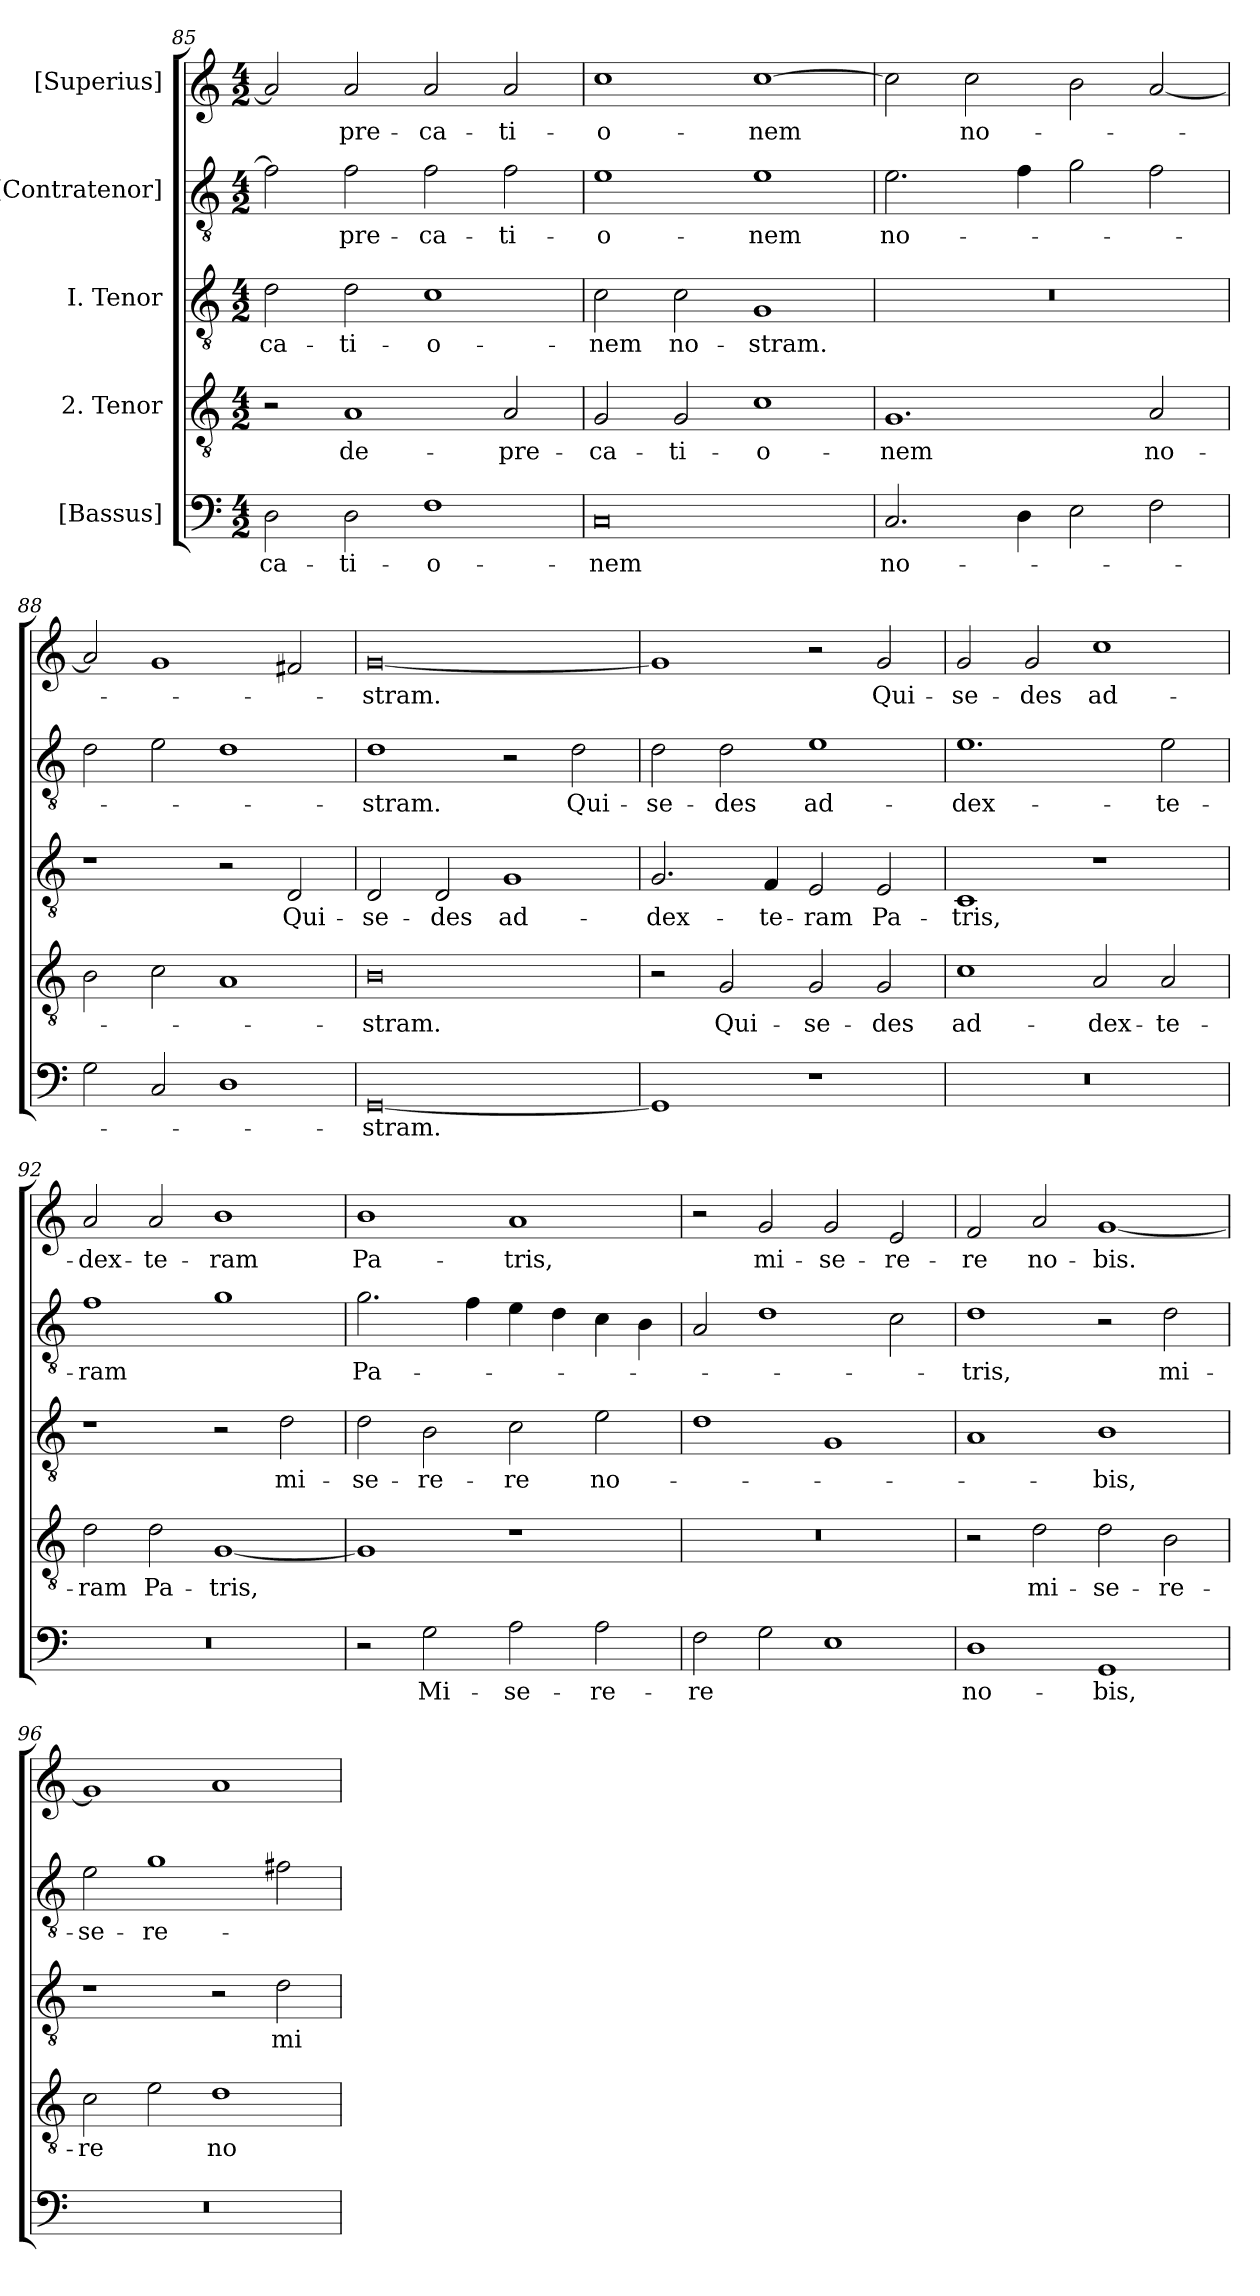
**kern	**text	**kern	**text	**kern	**text	**kern	**text	**kern	**text
*part5	*part5	*part4	*part4	*part3	*part3	*part2	*part2	*part1	*part1
*staff5	*staff5	*staff4	*staff4	*staff3	*staff3	*staff2	*staff2	*staff1	*staff1
*I"[Bassus]	*	*I"2. Tenor	*	*I"I. Tenor	*	*I"[Contratenor]	*	*I"[Superius]	*
*clefF4	*	*clefGv2	*	*clefGv2	*	*clefGv2	*	*clefG2	*
*k[]	*	*k[]	*	*k[]	*	*k[]	*	*k[]	*
*M4/2	*	*M4/2	*	*M4/2	*	*M4/2	*	*M4/2	*
=85	=85	=85	=85	=85	=85	=85	=85	=85	=85
2D\	-ca-	2r	.	2d\	-ca-	2f\]	.	2a/]	.
2D\	-ti-	1A/	de-	2d\	-ti-	2f\	-pre-	2a/	-pre-
1F\	-o-	.	.	1c\	-o-	2f\	-ca-	2a/	-ca-
.	.	2A/	-pre-	.	.	2f\	-ti-	2a/	-ti-
=86	=86	=86	=86	=86	=86	=86	=86	=86	=86
0C/	-nem	2G/	-ca-	2c\	-nem	1e\	-o-	1cc\	-o-
.	.	2G/	-ti-	2c\	no-	.	.	.	.
.	.	1c\	-o-	1G/	-stram.	1e\	-nem	[1cc\	-nem
=87	=87	=87	=87	=87	=87	=87	=87	=87	=87
2.C/	no-	1.G/	-nem	0r	.	2.e\	no-	2cc\]	.
.	.	.	.	.	.	.	.	2cc\	no-
4D\	.	.	.	.	.	4f\	.	.	.
2E\	.	.	.	.	.	2g\	.	2b\	.
2F\	.	2A/	no-	.	.	2f\	.	[2a/	.
=88	=88	=88	=88	=88	=88	=88	=88	=88	=88
2G\	.	2B\	.	1r	.	2d\	.	2a/]	.
2C/	.	2c\	.	.	.	2e\	.	1g/	.
1D\	.	1A/	.	2r	.	1d\	.	.	.
.	.	.	.	2D/	Qui-	.	.	2f#X/	.
=89	=89	=89	=89	=89	=89	=89	=89	=89	=89
[0GG/	-stram.	0B\	-stram.	2D/	se-	1d\	-stram.	[0g/	-stram.
.	.	.	.	2D/	-des	.	.	.	.
.	.	.	.	1G/	ad-	2r	.	.	.
.	.	.	.	.	.	2d\	Qui-	.	.
=90	=90	=90	=90	=90	=90	=90	=90	=90	=90
1GG/]	.	2r	.	2.G/	dex-	2d\	se-	1g/]	.
.	.	2G/	Qui-	.	.	2d\	-des	.	.
.	.	.	.	4F/	-te-	.	.	.	.
1r	.	2G/	se-	2E/	-ram	1e\	ad-	2r	.
.	.	2G/	-des	2E/	Pa-	.	.	2g/	Qui-
=91	=91	=91	=91	=91	=91	=91	=91	=91	=91
0r	.	1c\	ad-	1C/	-tris,	1.e\	dex-	2g/	se-
.	.	.	.	.	.	.	.	2g/	-des
.	.	2A/	dex-	1r	.	.	.	1cc\	ad-
.	.	2A/	-te-	.	.	2e\	-te-	.	.
=92	=92	=92	=92	=92	=92	=92	=92	=92	=92
0r	.	2d\	-ram	1r	.	1f\	-ram	2a/	dex-
.	.	2d\	Pa-	.	.	.	.	2a/	-te-
.	.	[1G/	-tris,	2r	.	1g\	.	1b\	-ram
.	.	.	.	2d\	mi-	.	.	.	.
=93	=93	=93	=93	=93	=93	=93	=93	=93	=93
2r	.	1G/]	.	2d\	-se-	2.g\	Pa-	1b\	Pa-
2G\	Mi-	.	.	2B\	-re-	.	.	.	.
.	.	.	.	.	.	4f\	.	.	.
2A\	-se-	1r	.	2c\	-re	4e\	.	1a/	-tris,
.	.	.	.	.	.	4d\	.	.	.
2A\	-re-	.	.	2e\	no-	4c\	.	.	.
.	.	.	.	.	.	4B\	.	.	.
=94	=94	=94	=94	=94	=94	=94	=94	=94	=94
2F\	-re	0r	.	1d\	.	2A/	.	2r	.
2G\	.	.	.	.	.	1d\	.	2g/	mi-
1E\	.	.	.	1G/	.	.	.	2g/	-se-
.	.	.	.	.	.	2c\	.	2e/	-re-
=95	=95	=95	=95	=95	=95	=95	=95	=95	=95
1D\	no-	2r	.	1A/	.	1d\	-tris,	2f/	-re
.	.	2d\	mi-	.	.	.	.	2a/	no-
1GG/	-bis,	2d\	-se-	1B\	-bis,	2r	.	[1g/	-bis.
.	.	2B\	-re-	.	.	2d\	mi-	.	.
=96	=96	=96	=96	=96	=96	=96	=96	=96	=96
0r	.	2c\	-re	1r	.	2e\	-se-	1g/]	.
.	.	2e\	.	.	.	1g\	-re-	.	.
.	.	1d\	no-	2r	.	.	.	1a/	.
.	.	.	.	2d\	mi-	2f#X\	.	.	.
=	=	=	=	=	=	=	=	=	=
*-	*-	*-	*-	*-	*-	*-	*-	*-	*-
